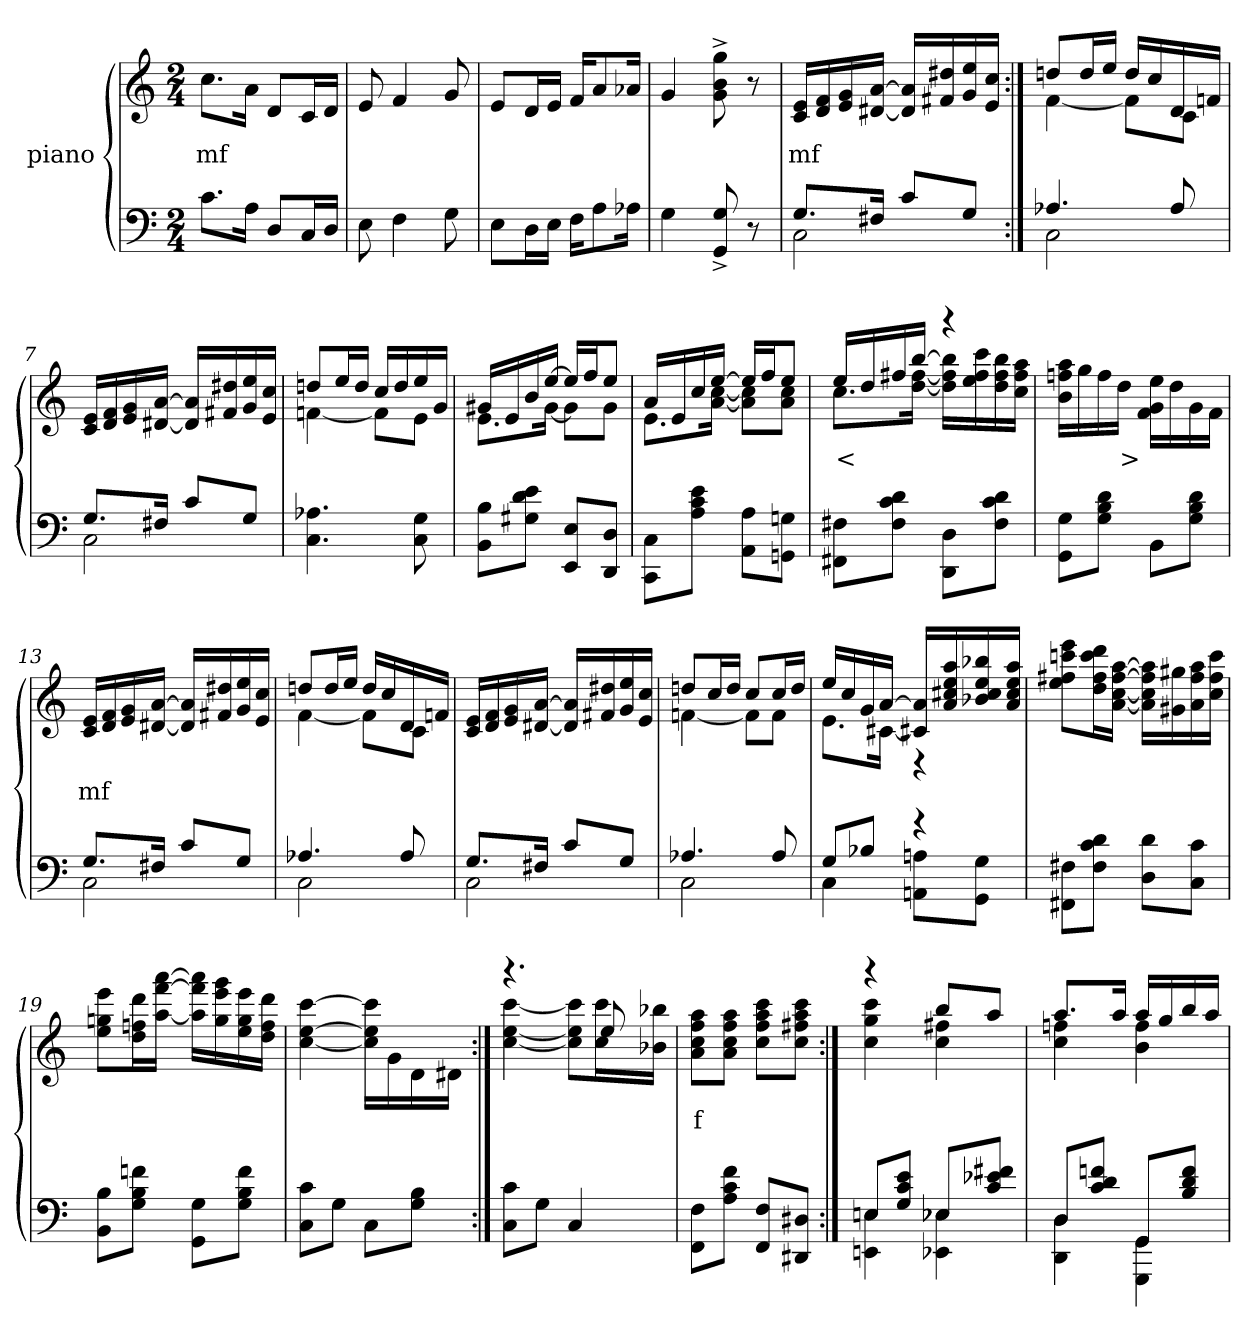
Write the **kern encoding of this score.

**kern	**kern	**text
*part2	*part1	*part1
*staff2	*staff1	*staff1
*I"piano	*I"piano	*
*clefF4	*clefG2	*
*k[]	*k[]	*
*M2/4	*M2/4	*
=1	=1	=1
8.cL	8.ccL	mf
16AJk	16aJk	.
8DL	8dL	.
16CL	16cL	.
16DJJ	16dJJ	.
=2	=2	=2
8E	8e	.
4F	4f	.
8G	8g	.
=3	=3	=3
8EL	8eL	.
16DL	16dL	.
16EJJ	16eJJ	.
16FKL	16fKL	.
8A	8a	.
16A-XJk	16a-XJk	.
=4	=4	=4
4G	4g	.
8G^> 8GG^>	8gg^> 8b^> 8g^>	.
8r	8r	.
=5	=5	=5
*^	*	*
8.GL	2C	16e 16cLL	mf
.	.	16f 16d	.
.	.	16g 16e	.
16F#XJk	.	[16a [16d#XJJ	.
8cL	.	16a] 16d#]LL	.
.	.	16dd# 16f#X	.
8GJ	.	16ee 16g	.
.	.	16cc 16eJJ	.
=6:|!	=6:|!	=6:|!	=6:|!
*	*	*^	*
4.A-X	2C	8ddnL	[4f	.
.	.	16ddL	.	.
.	.	16eeJJ	.	.
.	.	16ddLL	8fL]	.
.	.	16cc	.	.
8A-	.	16d	8cJ	.
.	.	16fnJJ	.	.
*	*	*v	*v	*
=7	=7	=7	=7
8.GL	2C	16e 16cLL	.
.	.	16f 16d	.
.	.	16g 16e	.
16F#XJk	.	[16a [16d#XJJ	.
8cL	.	16a] 16d#]LL	.
.	.	16dd# 16f#X	.
8GJ	.	16ee 16g	.
.	.	16cc 16eJJ	.
*v	*v	*	*
=8	=8	=8
*	*^	*
4.A-X 4.C	8ddnL	[4fn	.
.	16eeL	.	.
.	16ddJJ	.	.
.	16ccLL	8fL]	.
.	16dd	.	.
8G 8C	16ee	8eJ	.
.	16gJJ	.	.
=9	=9	=9	=9
8B 8BBL	16g#XLL	8.eL	.
.	16e	.	.
8e 8d 8G#XJ	16b	.	.
.	[16eeJJ	[16g#Jk	.
8E 8EEL	16eeLL]	8g#L]	.
.	16ffJ	.	.
8D 8DDJ	8eeJ	8g#J	.
=10	=10	=10	=10
8C 8CCL	16aLL	8.eL	.
.	16e	.	.
8e 8c 8AJ	16cc	.	.
.	[16eeJJ	[16cc [16aJk	.
8A 8AAL	16eeLL]	8cc] 8a]L	.
.	16ffJ	.	.
8Gn 8GGnJ	8eeJ	8cc 8aJ	.
=11	=11	=11	=11
8F#X 8FF#XL	16eeLL	8.ccL	<
.	16dd	.	.
8d 8c 8F#J	16ff#X	.	.
.	[16bbJJ	[16ff# [16ddJk	.
8D 8DDL	4r	16bb] 16ff#] 16dd]LL	.
.	.	16ccc 16ff# 16ee	.
8d 8c 8F#J	.	16bb 16ff# 16dd	.
.	.	16aa 16ff# 16ccJJ	.
*	*v	*v	*
=12	=12	=12
8G 8GGL	16aa 16ffn 16bLL	.
.	16gg	.
8d 8B 8GJ	16ff	.
.	16ddJJ	>
8BBL	16ee 16g 16fLL	.
.	16dd	.
8d 8B 8GJ	16g	.
.	16fJJ	.
=13	=13	=13
*^	*	*
8.GL	2C	16e 16cLL	mf
.	.	16f 16d	.
.	.	16g 16e	.
16F#XJk	.	[16a [16d#XJJ	.
8cL	.	16a] 16d#]LL	.
.	.	16dd# 16f#X	.
8GJ	.	16ee 16g	.
.	.	16cc 16eJJ	.
=14	=14	=14	=14
*	*	*^	*
4.A-X	2C	8ddnL	[4f	.
.	.	16ddL	.	.
.	.	16eeJJ	.	.
.	.	16ddLL	8fL]	.
.	.	16cc	.	.
8A-	.	16d	8cJ	.
.	.	16fnJJ	.	.
*	*	*v	*v	*
=15	=15	=15	=15
8.GL	2C	16e 16cLL	.
.	.	16f 16d	.
.	.	16g 16e	.
16F#XJk	.	[16a [16d#XJJ	.
8cL	.	16a] 16d#]LL	.
.	.	16dd# 16f#X	.
8GJ	.	16ee 16g	.
.	.	16cc 16eJJ	.
=16	=16	=16	=16
*	*	*^	*
4.A-X	2C	8ddnL	[4fn	.
.	.	16ccL	.	.
.	.	16ddJJ	.	.
.	.	8ccL	8fL]	.
8A-	.	16ccL	8fJ	.
.	.	16ddJJ	.	.
=17	=17	=17	=17	=17
8GL	4C	16eeLL	8.eL	.
.	.	16cc	.	.
8B-XJ	.	16g	.	.
.	.	[16aJJ	[16c#Jk	.
4r	8An 8AAnL	16a] 16c#X]LL	4r	.
.	.	16aa 16ee 16cc# 16a	.	.
.	8G 8GGJ	16bb-X 16ee 16cc# 16b-X	.	.
.	.	16aa 16ee 16cc# 16aJJ	.	.
*v	*v	*	*	*
*	*v	*v	*
=18	=18	=18
8F#X 8FF#XL	8eee 8cccn 8ff#X 8eeL	.
8d 8c 8F#J	16ddd 16ccc 16ff# 16ddL	.
.	[16aa [16ff# [16cc [16aJJ	.
8d 8DL	16aa] 16ff#] 16cc] 16a]LL	.
.	16gg#X 16g#X	.
8c 8CJ	16aa 16ff# 16a	.
.	16ccc 16ff# 16ccJJ	.
=19	=19	=19
8B 8BBL	8eee 8ggn 8eeL	.
8fn 8B 8GJ	16ddd 16ffn 16ddL	.
.	[16aaa [16fff [16aaJJ	.
8G 8GGL	16aaa] 16fff] 16aa]LL	.
.	16ggg 16eee 16gg	.
8f 8B 8GJ	16eee 16gg 16ee	.
.	16ddd 16ff 16ddJJ	.
=20	=20	=20
8c 8CL	[4ccc [4ee [4cc	.
8GJ	.	.
8CL	16ccc] 16ee] 16cc]LL	.
.	16g	.
8B 8GJ	16d	.
.	16d#XJJ	.
=21:|!	=21:|!	=21:|!
*	*^	*
8c 8CL	4.r	[4ccc [4ee [4cc	.
8GJ	.	.	.
4C	.	8ccc] 8ee] 8cc]L	.
.	8ee	16ccc 16ccL	.
.	.	16bb-X 16b-XJJ	.
*	*v	*v	*
=22	=22	=22
8F 8FFL	8aa 8ff 8cc 8aL	f
8f 8c 8AJ	8aa 8ff 8cc 8aJ	.
8F 8FFL	8ccc 8aa 8ff 8ccL	.
8D#X 8DD#XJ	8ccc 8aa 8ff#X 8ccJ	.
=23:|!	=23:|!	=23:|!
*^	*^	*
8EL	4En 4EEn	4r	4ccc 4gg 4cc	.
8e 8c 8GJ	.	.	.	.
8E-XL	4E-X 4EE-X	8bbL	4ff#X 4cc	.
8f#X 8e- 8cJ	.	8aaJ	.	.
=24	=24	=24	=24	=24
8DL	4D 4DD	8.aaL	4ffn 4cc	.
8fn 8d 8cJ	.	.	.	.
.	.	16aaJk	.	.
8GGL	4GG 4GGG	16aaLL	4ff 4b	.
.	.	16gg	.	.
8f 8d 8BJ	.	16bb	.	.
.	.	16aaJJ	.	.
*v	*v	*	*	*
*	*v	*v	*
=	=	=
*-	*-	*-
